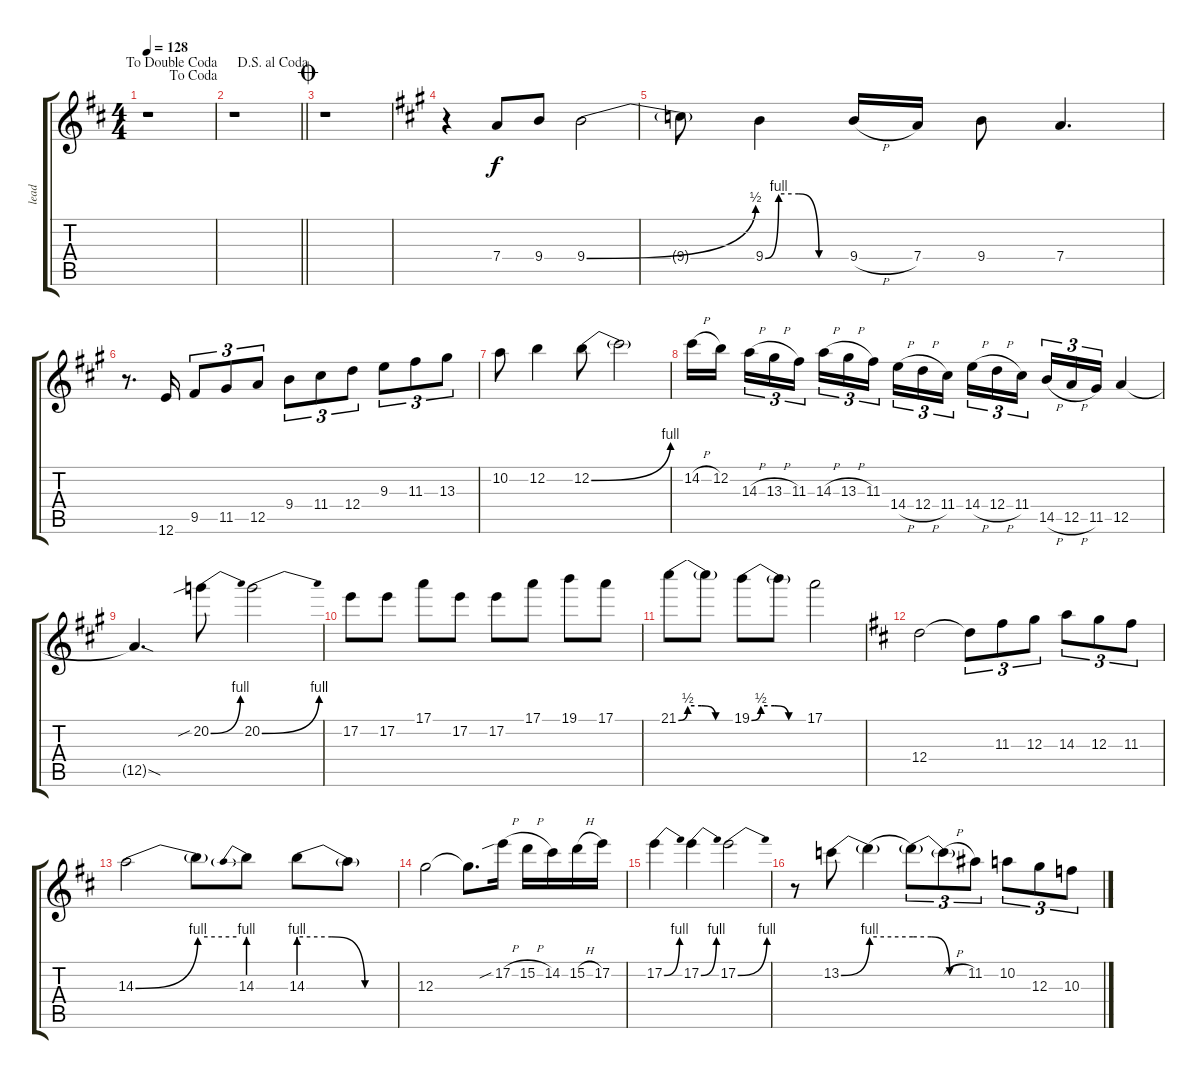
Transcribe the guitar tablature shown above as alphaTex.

\track ("lead" "lead") {instrument distortionguitar}
\staff {score tabs}
\tuning (E4 B3 G3 D3 A2 E2) {hide}
\ts (4 4)
\jump dacoda
\jump dadoublecoda
\tempo 128
\clef g2
\ks d
r.1{dy f} |
\jump dalsegnoalcoda
\barLineRight lightlight
r.1 |
\jump coda
r.1 |
\ks a
r.4 7.4.8 9.4.8 9.4{be (bend 0 0 60 2)}.2 |
9.4{t}.8 9.4{be (custom 0 0 10 4 25 4 40 0 60 0)}.4 9.4{h}.16 7.4.16 9.4.8 7.4.4{d} |
r.8{d} 12.6.16 9.5.8{tu (3 2)} 11.5.8{tu (3 2)} 12.5.8{tu (3 2)} 9.4.8{tu (3 2)} 11.4.8{tu (3 2)} 12.4.8{tu (3 2)} 9.3.8{tu (3 2)} 11.3.8{tu (3 2)} 13.3.8{tu (3 2)} |
10.2.8 12.2.4 12.2{be (bend 0 0 60 4)}.8 12.2{t}.2 |
14.2{h}.16 12.2.16{beam splitsecondary} 14.3{h}.16{tu (3 2)} 13.3{h}.16{tu (3 2)} 11.3.16{tu (3 2)} 14.3{h}.16{tu (3 2)} 13.3{h}.16{tu (3 2)} 11.3.16{tu (3 2) beam splitsecondary} 14.4{h}.16{tu (3 2)} 12.4{h}.16{tu (3 2)} 11.4.16{tu (3 2)} 14.4{h}.16{tu (3 2)} 12.4{h}.16{tu (3 2)} 11.4.16{tu (3 2) beam splitsecondary} 14.5{h}.16{tu (3 2)} 12.5{h}.16{tu (3 2)} 11.5.16{tu (3 2)} 12.5.4 |
12.5{sod t}.4{d} 20.2{be (bend 0 0 60 4) sib}.8 20.2{be (bend 0 0 60 4)}.2 |
17.2.8 17.2.8 17.1.8 17.2.8 17.2.8 17.1.8 19.1.8 17.1.8 |
21.1{be (custom 0 0 10 2 25 2 40 0 60 0)}.8 21.1{t}.8 19.1{be (custom 0 0 10 2 25 2 40 0 60 0)}.8 19.1{t}.8 17.1.2 |
\ks d
12.4.2 12.4{t}.8{tu (3 2)} 11.3.8{tu (3 2)} 12.3.8{tu (3 2)} 14.3.8{tu (3 2)} 12.3.8{tu (3 2)} 11.3.8{tu (3 2)} |
14.3{be (bend 0 0 60 4)}.2 14.3{be (hold 0 4 60 4) t}.8 14.3{be (prebend 0 4 60 4)}.8 14.3{be (custom 0 4 20 4 40 0 60 0)}.8 14.3{t}.8 |
12.3.2 12.3{t}.8{d} 17.2{sib h}.16 15.2{h}.16 14.2.16 15.2{h}.16 17.2.16 |
17.2{be (bend 0 0 60 4)}.4 17.2{be (bend 0 0 60 4)}.4 17.2{be (bend 0 0 60 4)}.2 |
r.8 13.2{be (bend 0 0 60 4)}.8 13.2{be (hold 0 4 60 4) t}.4 13.2{be (custom 0 4 20 4 40 0 60 0) t}.8{tu (3 2)} 13.2{h t}.8{tu (3 2)} 11.2.8{tu (3 2)} 10.2.8{tu (3 2)} 12.3.8{tu (3 2)} 10.3.8{tu (3 2)}
